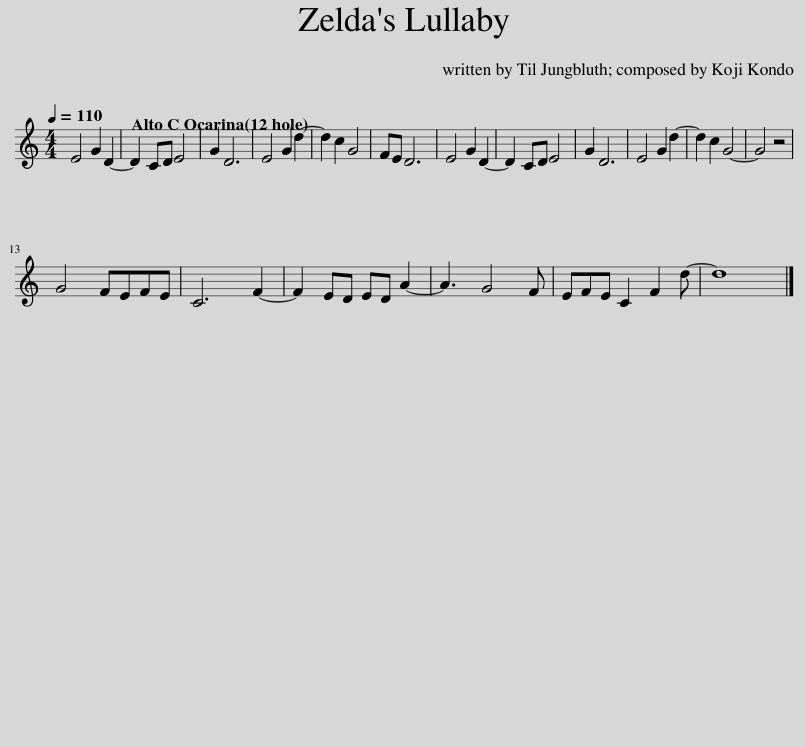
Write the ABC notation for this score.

X:1
L:1/8
M:4/4
I:linebreak $
K:C
V:1 treble
V:1
 E4[Q:1/4=110] G2 D2- | D2 CD E4 | G2 D6 | E4 G2 d2- | d2 c2 G4 | %5
 FE D6 | E4 G2 D2- | D2 CD E4 | G2 D6 | E4 G2 d2- | %10
 d2 c2 G4- | G4 z4 |$ G4 FEFE | C6 F2- | F2 ED ED A2- | %15
 A3 G4 F | EFE C2 F2 d- | d8 |] %18
